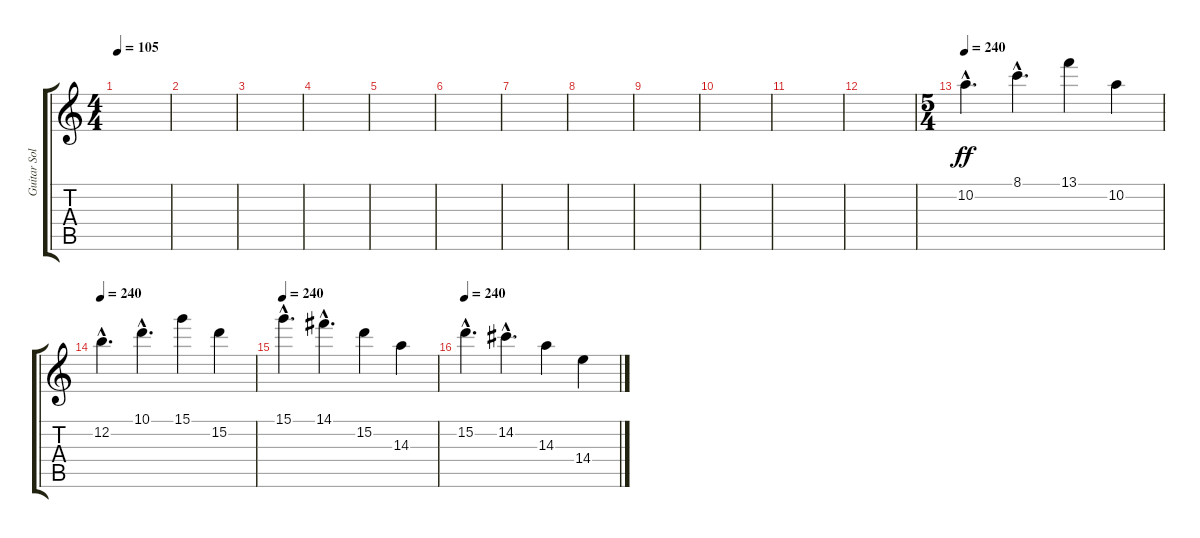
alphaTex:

\track ("Guitar Solo" "Guitar Sol") {instrument overdrivenguitar}
\staff {score tabs}
\tuning (E4 B3 G3 D3 A2 E2) {hide}
\ts (4 4)
\tempo 105
\clef g2
\ks c
|
|
|
|
|
|
|
|
|
|
|
|
\ts (5 4)
\tempo 240
10.2{hac}.4{d dy ff} 8.1{hac}.4{d} 13.1.4 10.2.4 |
\tempo 240
12.2{hac}.4{d} 10.1{hac}.4{d} 15.1.4 15.2.4 |
\tempo 240
15.1{hac}.4{d} 14.1{hac}.4{d} 15.2.4 14.3.4 |
\tempo 240
15.2{hac}.4{d} 14.2{hac}.4{d} 14.3.4 14.4.4
